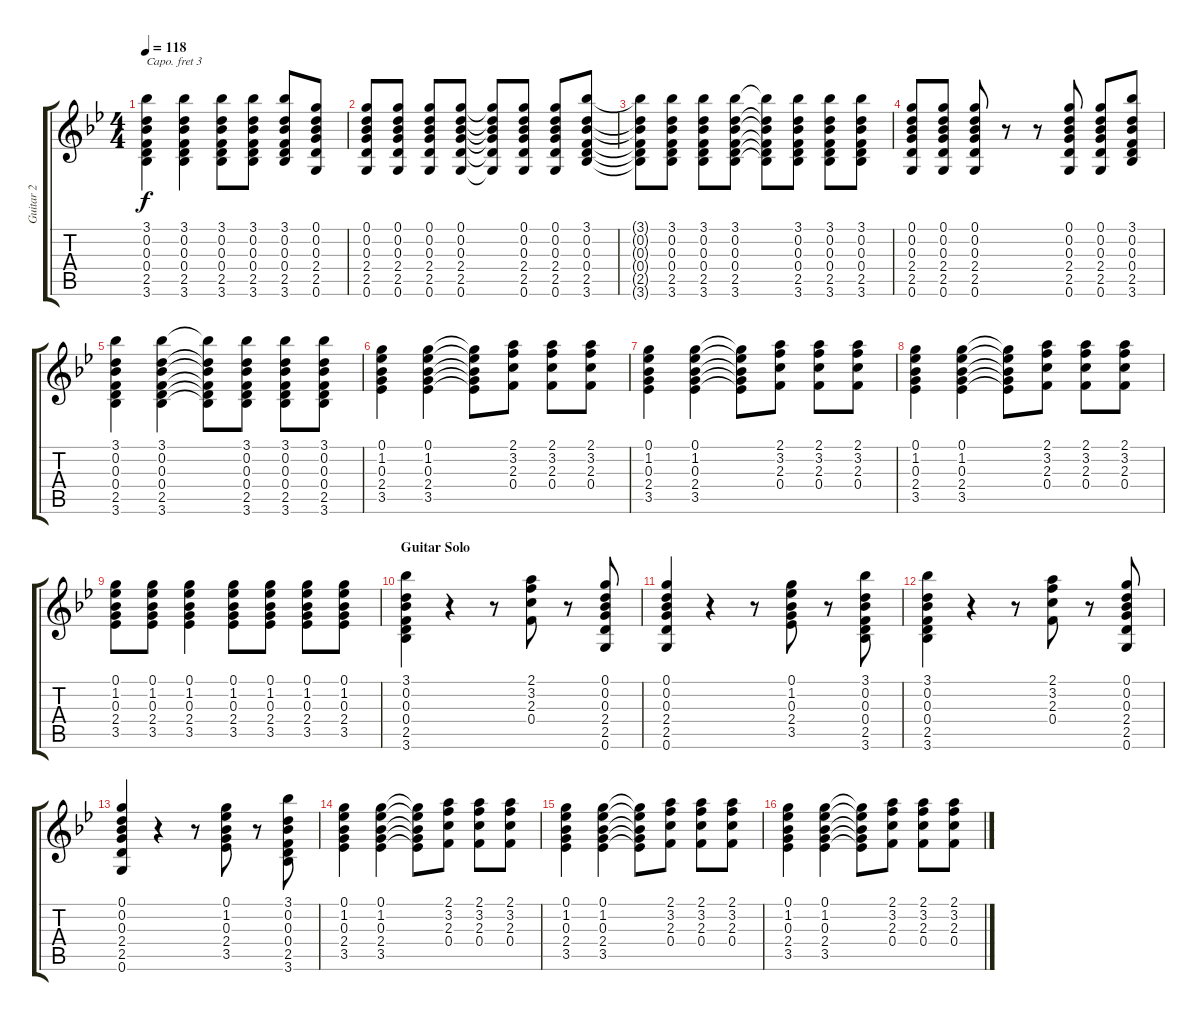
\track ("Guitar 2" "Guitar 2") {instrument distortionguitar}
\staff {score tabs}
\capo 3
\tuning (E4 B3 G3 D3 A2 E2) {hide}
\ts (4 4)
\tempo 118
\clef g2
\ks bb
(3.1 0.2 0.3 0.4 2.5 3.6).4{dy f} (3.1 0.2 0.3 0.4 2.5 3.6).4 (3.1 0.2 0.3 0.4 2.5 3.6).8 (3.1 0.2 0.3 0.4 2.5 3.6).8 (3.1 0.2 0.3 0.4 2.5 3.6).8 (0.1 0.2 0.3 2.4 2.5 0.6).8 |
(0.1 0.2 0.3 2.4 2.5 0.6).8 (0.1 0.2 0.3 2.4 2.5 0.6).8 (0.1 0.2 0.3 2.4 2.5 0.6).8 (0.1 0.2 0.3 2.4 2.5 0.6).8 (0.1{t} 0.2{t} 0.3{t} 2.4{t} 2.5{t} 0.6{t}).8 (0.1 0.2 0.3 2.4 2.5 0.6).8 (0.1 0.2 0.3 2.4 2.5 0.6).8 (3.1 0.2 0.3 0.4 2.5 3.6).8 |
(3.1{t} 0.2{t} 0.3{t} 0.4{t} 2.5{t} 3.6{t}).8 (3.1 0.2 0.3 0.4 2.5 3.6).8 (3.1 0.2 0.3 0.4 2.5 3.6).8 (3.1 0.2 0.3 0.4 2.5 3.6).8 (3.1{t} 0.2{t} 0.3{t} 0.4{t} 2.5{t} 3.6{t}).8 (3.1 0.2 0.3 0.4 2.5 3.6).8 (3.1 0.2 0.3 0.4 2.5 3.6).8 (3.1 0.2 0.3 0.4 2.5 3.6).8 |
(0.1 0.2 0.3 2.4 2.5 0.6).8 (0.1 0.2 0.3 2.4 2.5 0.6).8 (0.1 0.2 0.3 2.4 2.5 0.6).8 r.8 r.8 (0.1 0.2 0.3 2.4 2.5 0.6).8 (0.1 0.2 0.3 2.4 2.5 0.6).8 (3.1 0.2 0.3 0.4 2.5 3.6).8 |
(3.1 0.2 0.3 0.4 2.5 3.6).4 (3.1 0.2 0.3 0.4 2.5 3.6).4 (3.1{t} 0.2{t} 0.3{t} 0.4{t} 2.5{t} 3.6{t}).8 (3.1 0.2 0.3 0.4 2.5 3.6).8 (3.1 0.2 0.3 0.4 2.5 3.6).8 (3.1 0.2 0.3 0.4 2.5 3.6).8 |
(0.1 1.2 0.3 2.4 3.5).4 (0.1 1.2 0.3 2.4 3.5).4 (0.1{t} 1.2{t} 0.3{t} 2.4{t} 3.5{t}).8 (2.1 3.2 2.3 0.4).8 (2.1 3.2 2.3 0.4).8 (2.1 3.2 2.3 0.4).8 |
(0.1 1.2 0.3 2.4 3.5).4 (0.1 1.2 0.3 2.4 3.5).4 (0.1{t} 1.2{t} 0.3{t} 2.4{t} 3.5{t}).8 (2.1 3.2 2.3 0.4).8 (2.1 3.2 2.3 0.4).8 (2.1 3.2 2.3 0.4).8 |
(0.1 1.2 0.3 2.4 3.5).4 (0.1 1.2 0.3 2.4 3.5).4 (0.1{t} 1.2{t} 0.3{t} 2.4{t} 3.5{t}).8 (2.1 3.2 2.3 0.4).8 (2.1 3.2 2.3 0.4).8 (2.1 3.2 2.3 0.4).8 |
(0.1 1.2 0.3 2.4 3.5).8 (0.1 1.2 0.3 2.4 3.5).8 (0.1 1.2 0.3 2.4 3.5).4 (0.1 1.2 0.3 2.4 3.5).8 (0.1 1.2 0.3 2.4 3.5).8 (0.1 1.2 0.3 2.4 3.5).8 (0.1 1.2 0.3 2.4 3.5).8 |
\section ("" "Guitar Solo")
(3.1 0.2 0.3 0.4 2.5 3.6).4 r.4 r.8 (2.1 3.2 2.3 0.4).8 r.8 (0.1 0.2 0.3 2.4 2.5 0.6).8 |
(0.1 0.2 0.3 2.4 2.5 0.6).4 r.4 r.8 (0.1 1.2 0.3 2.4 3.5).8 r.8 (3.1 0.2 0.3 0.4 2.5 3.6).8 |
(3.1 0.2 0.3 0.4 2.5 3.6).4 r.4 r.8 (2.1 3.2 2.3 0.4).8 r.8 (0.1 0.2 0.3 2.4 2.5 0.6).8 |
(0.1 0.2 0.3 2.4 2.5 0.6).4 r.4 r.8 (0.1 1.2 0.3 2.4 3.5).8 r.8 (3.1 0.2 0.3 0.4 2.5 3.6).8 |
(0.1 1.2 0.3 2.4 3.5).4 (0.1 1.2 0.3 2.4 3.5).4 (0.1{t} 1.2{t} 0.3{t} 2.4{t} 3.5{t}).8 (2.1 3.2 2.3 0.4).8 (2.1 3.2 2.3 0.4).8 (2.1 3.2 2.3 0.4).8 |
(0.1 1.2 0.3 2.4 3.5).4 (0.1 1.2 0.3 2.4 3.5).4 (0.1{t} 1.2{t} 0.3{t} 2.4{t} 3.5{t}).8 (2.1 3.2 2.3 0.4).8 (2.1 3.2 2.3 0.4).8 (2.1 3.2 2.3 0.4).8 |
(0.1 1.2 0.3 2.4 3.5).4 (0.1 1.2 0.3 2.4 3.5).4 (0.1{t} 1.2{t} 0.3{t} 2.4{t} 3.5{t}).8 (2.1 3.2 2.3 0.4).8 (2.1 3.2 2.3 0.4).8 (2.1 3.2 2.3 0.4).8
